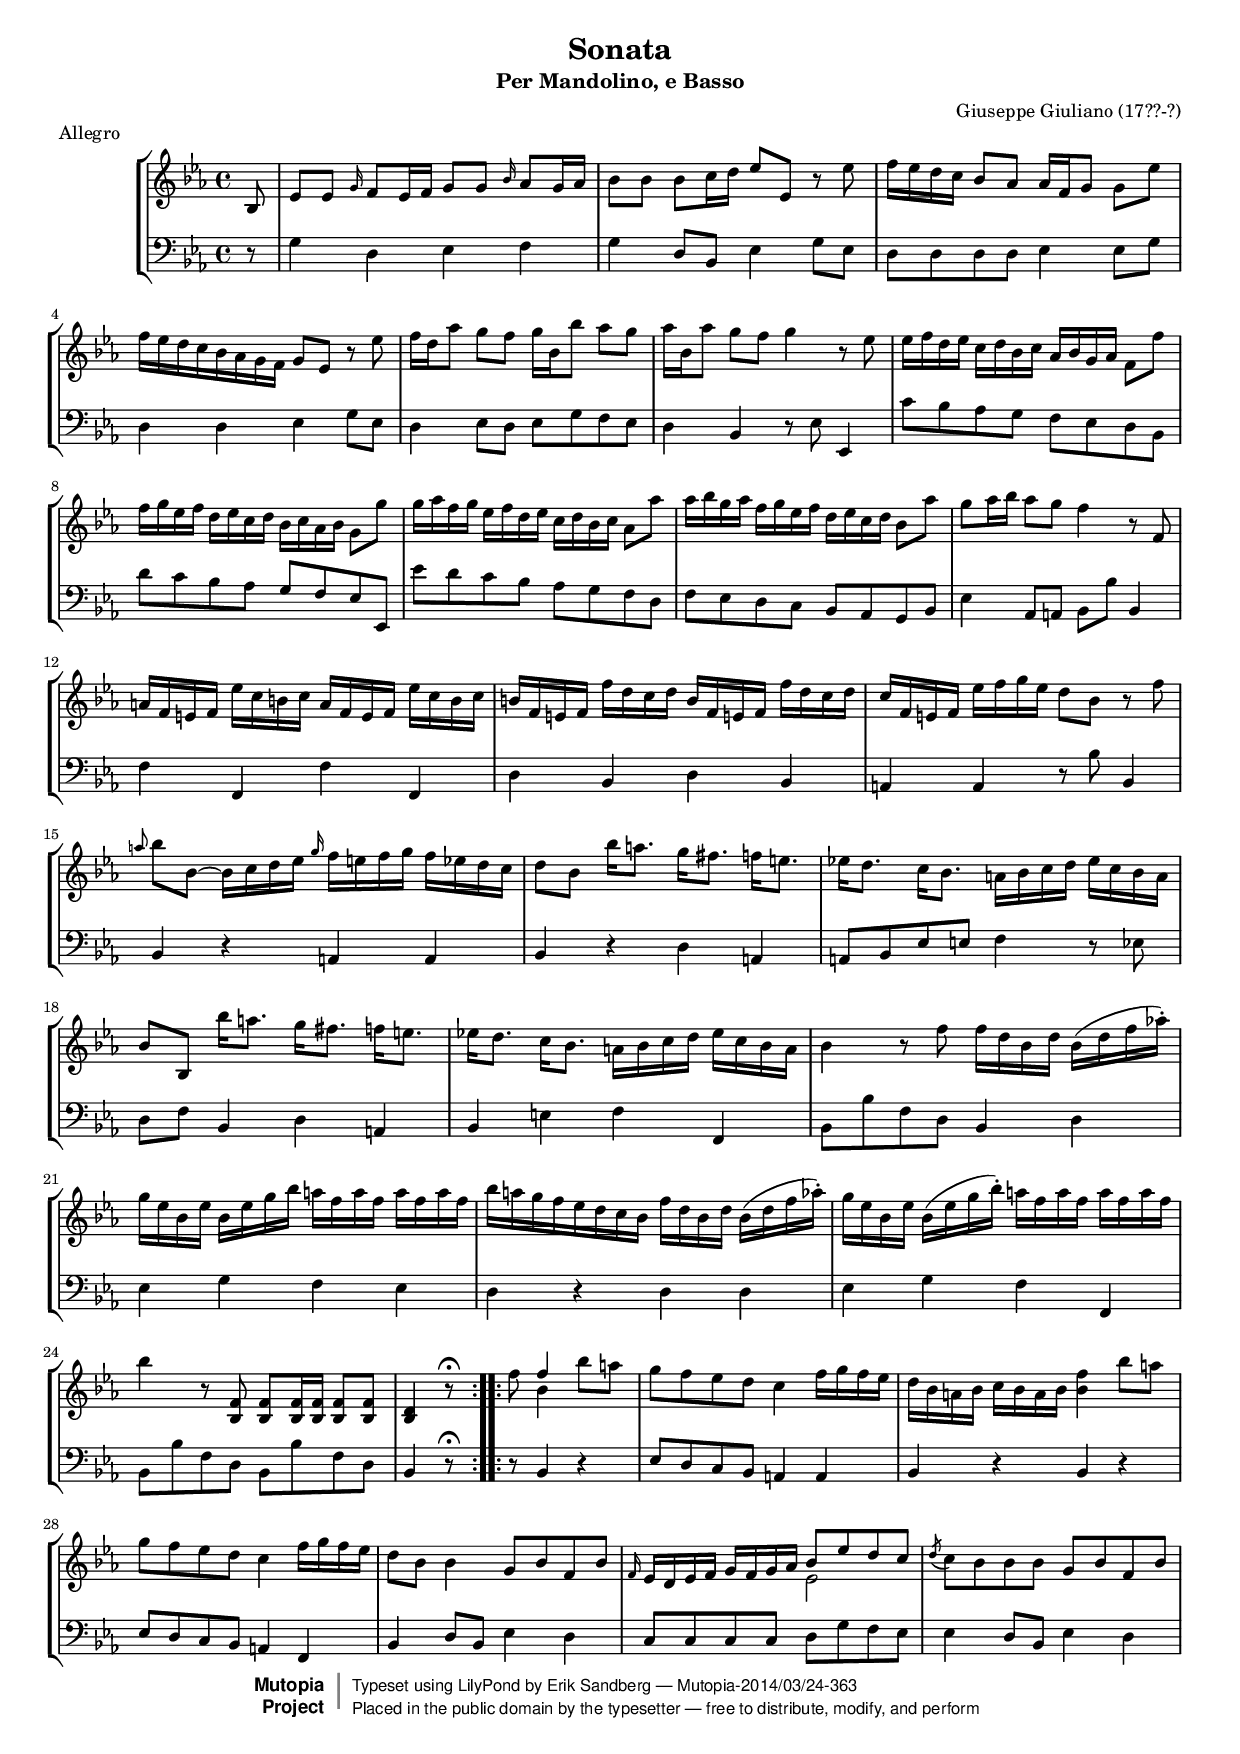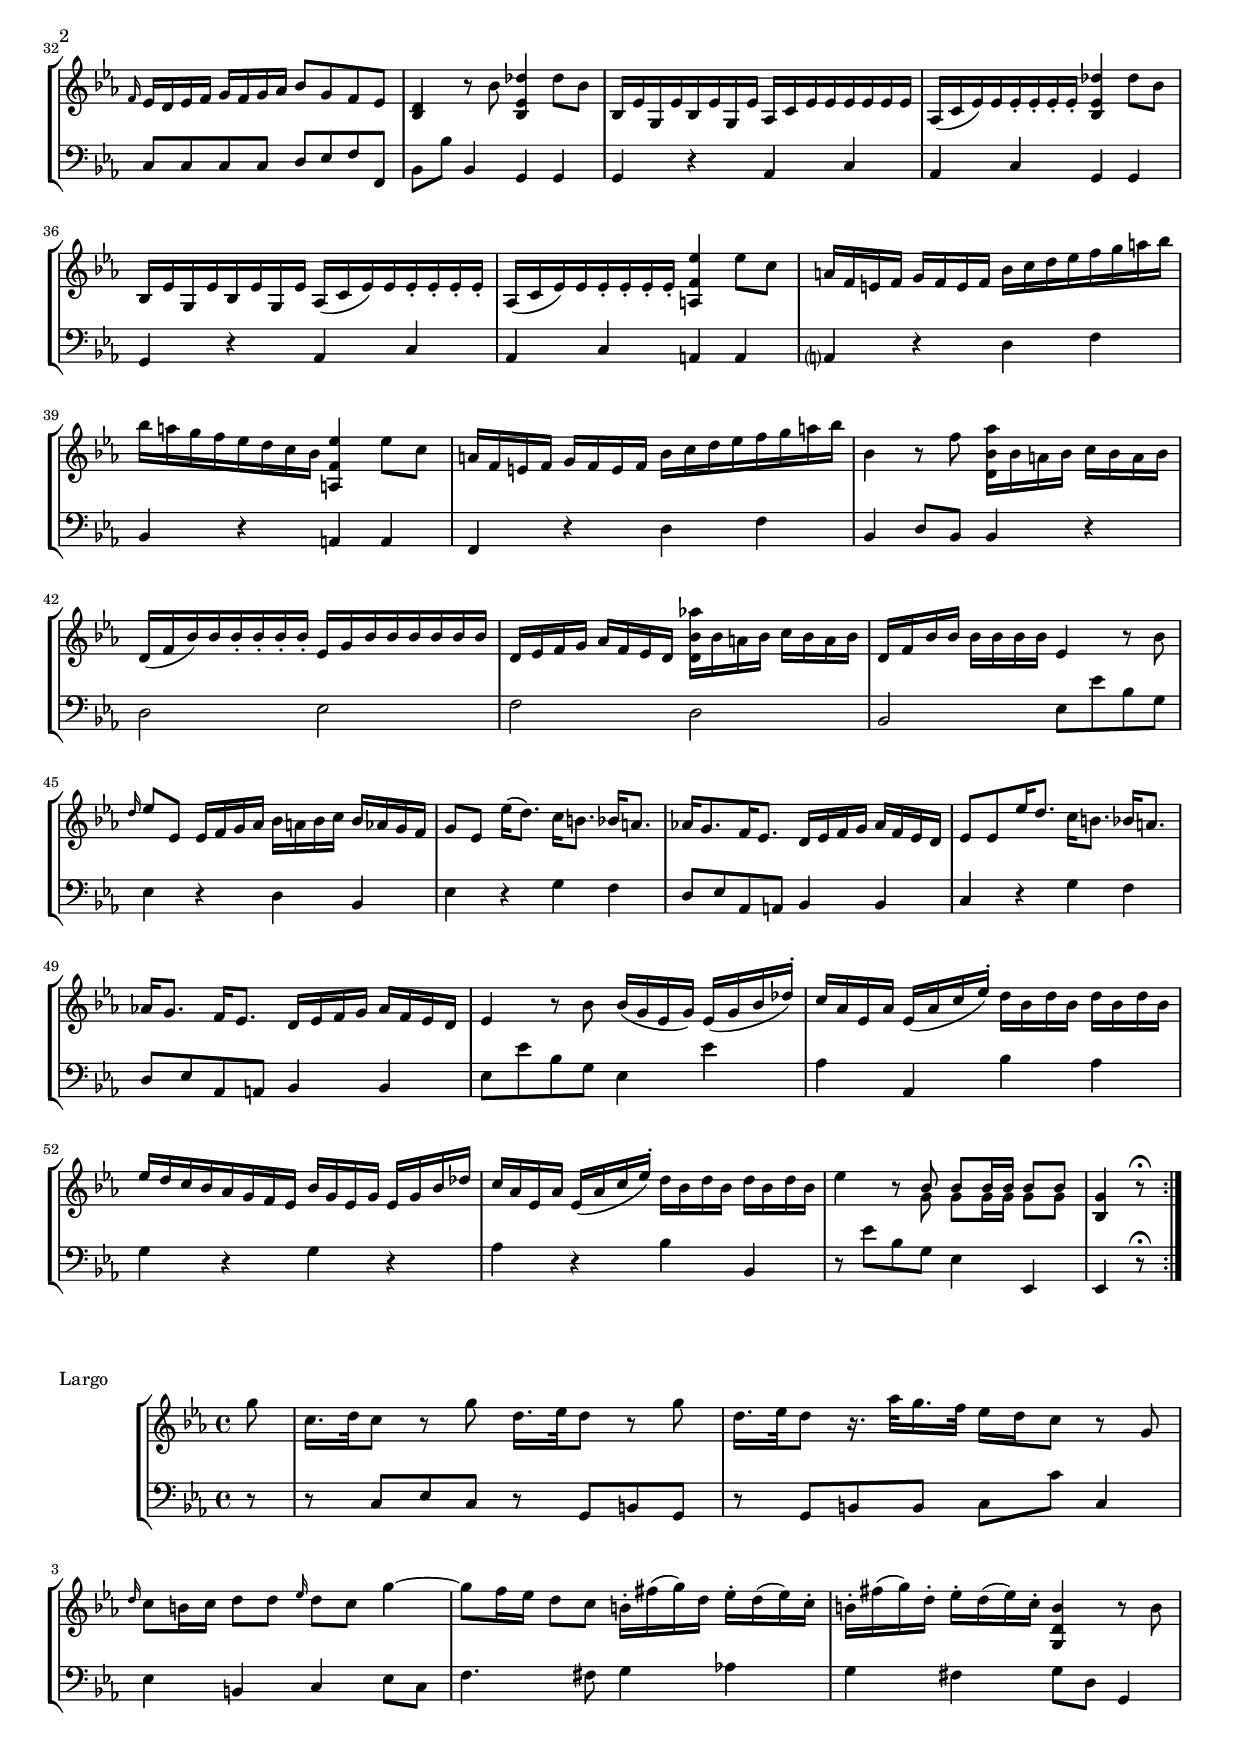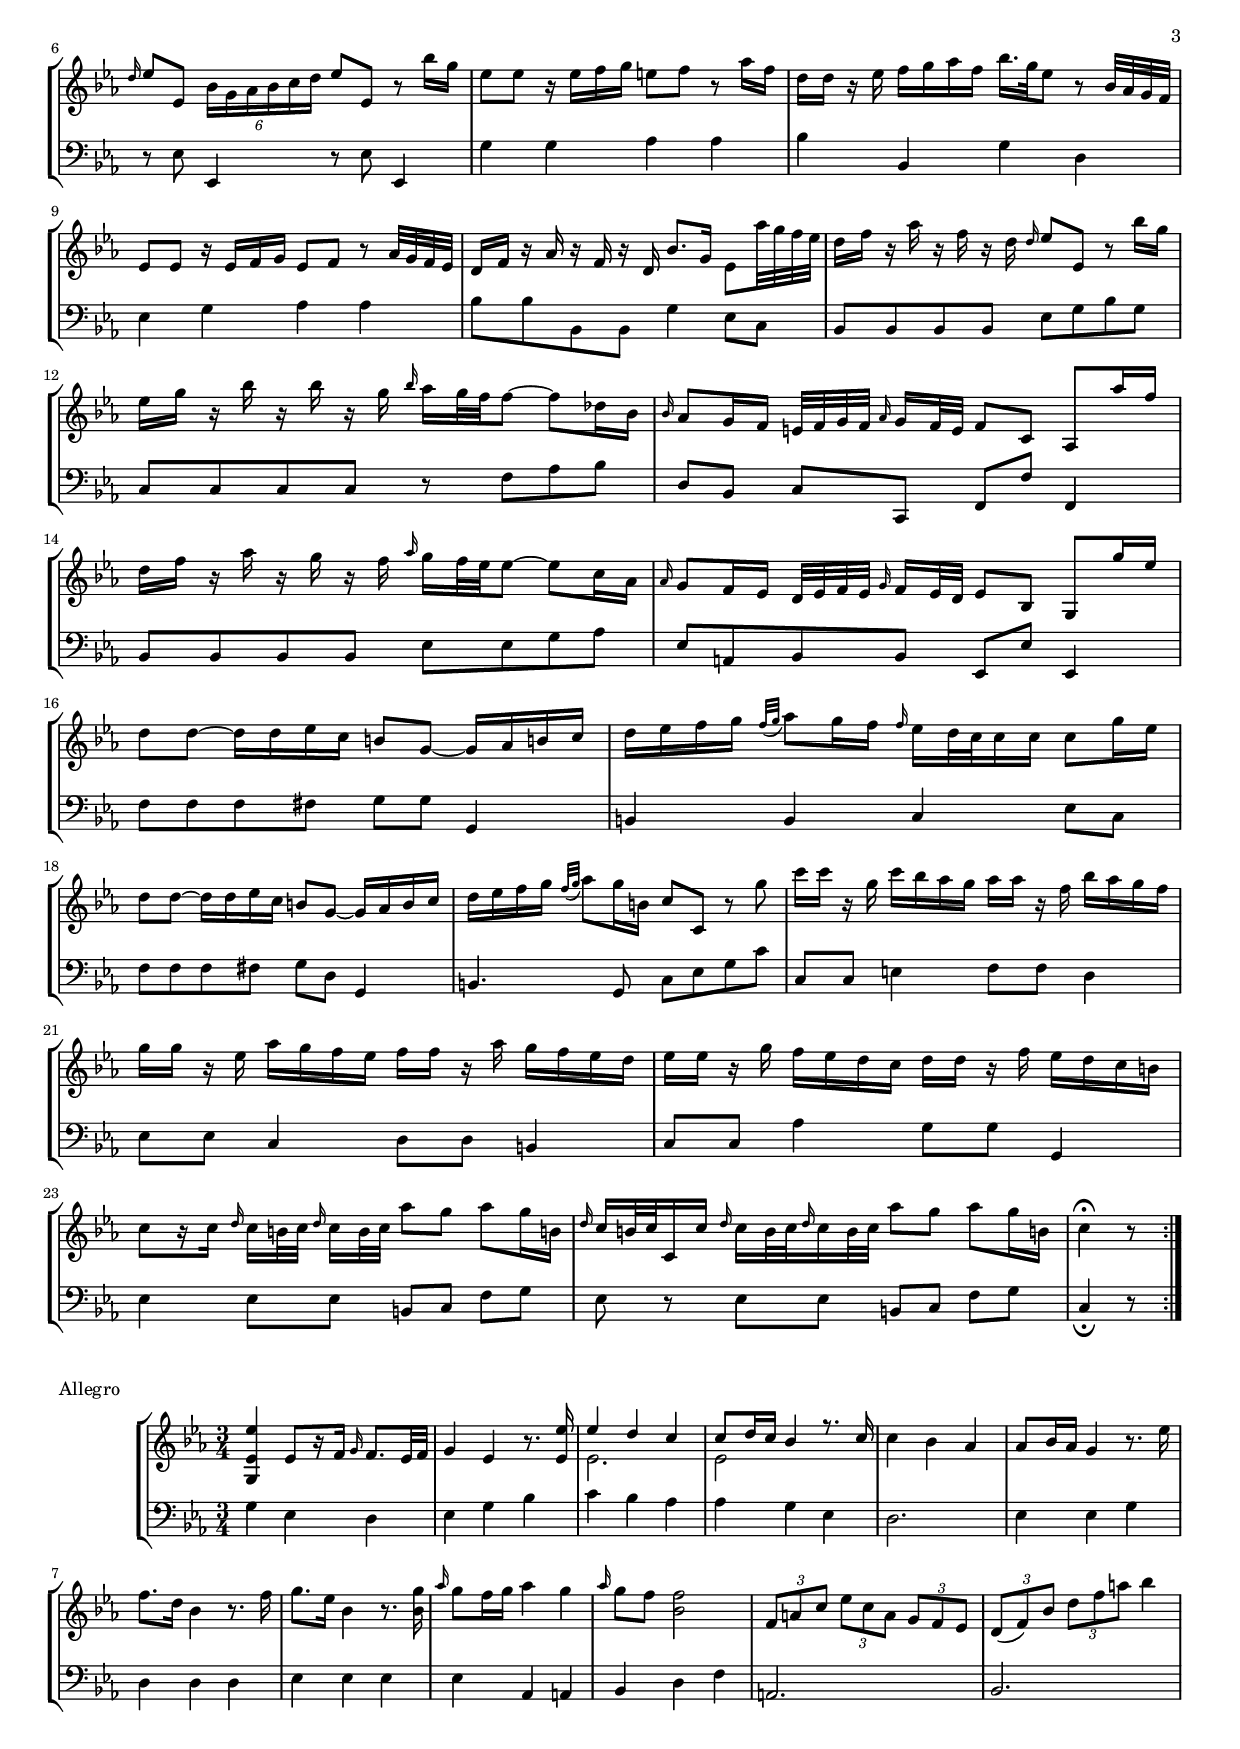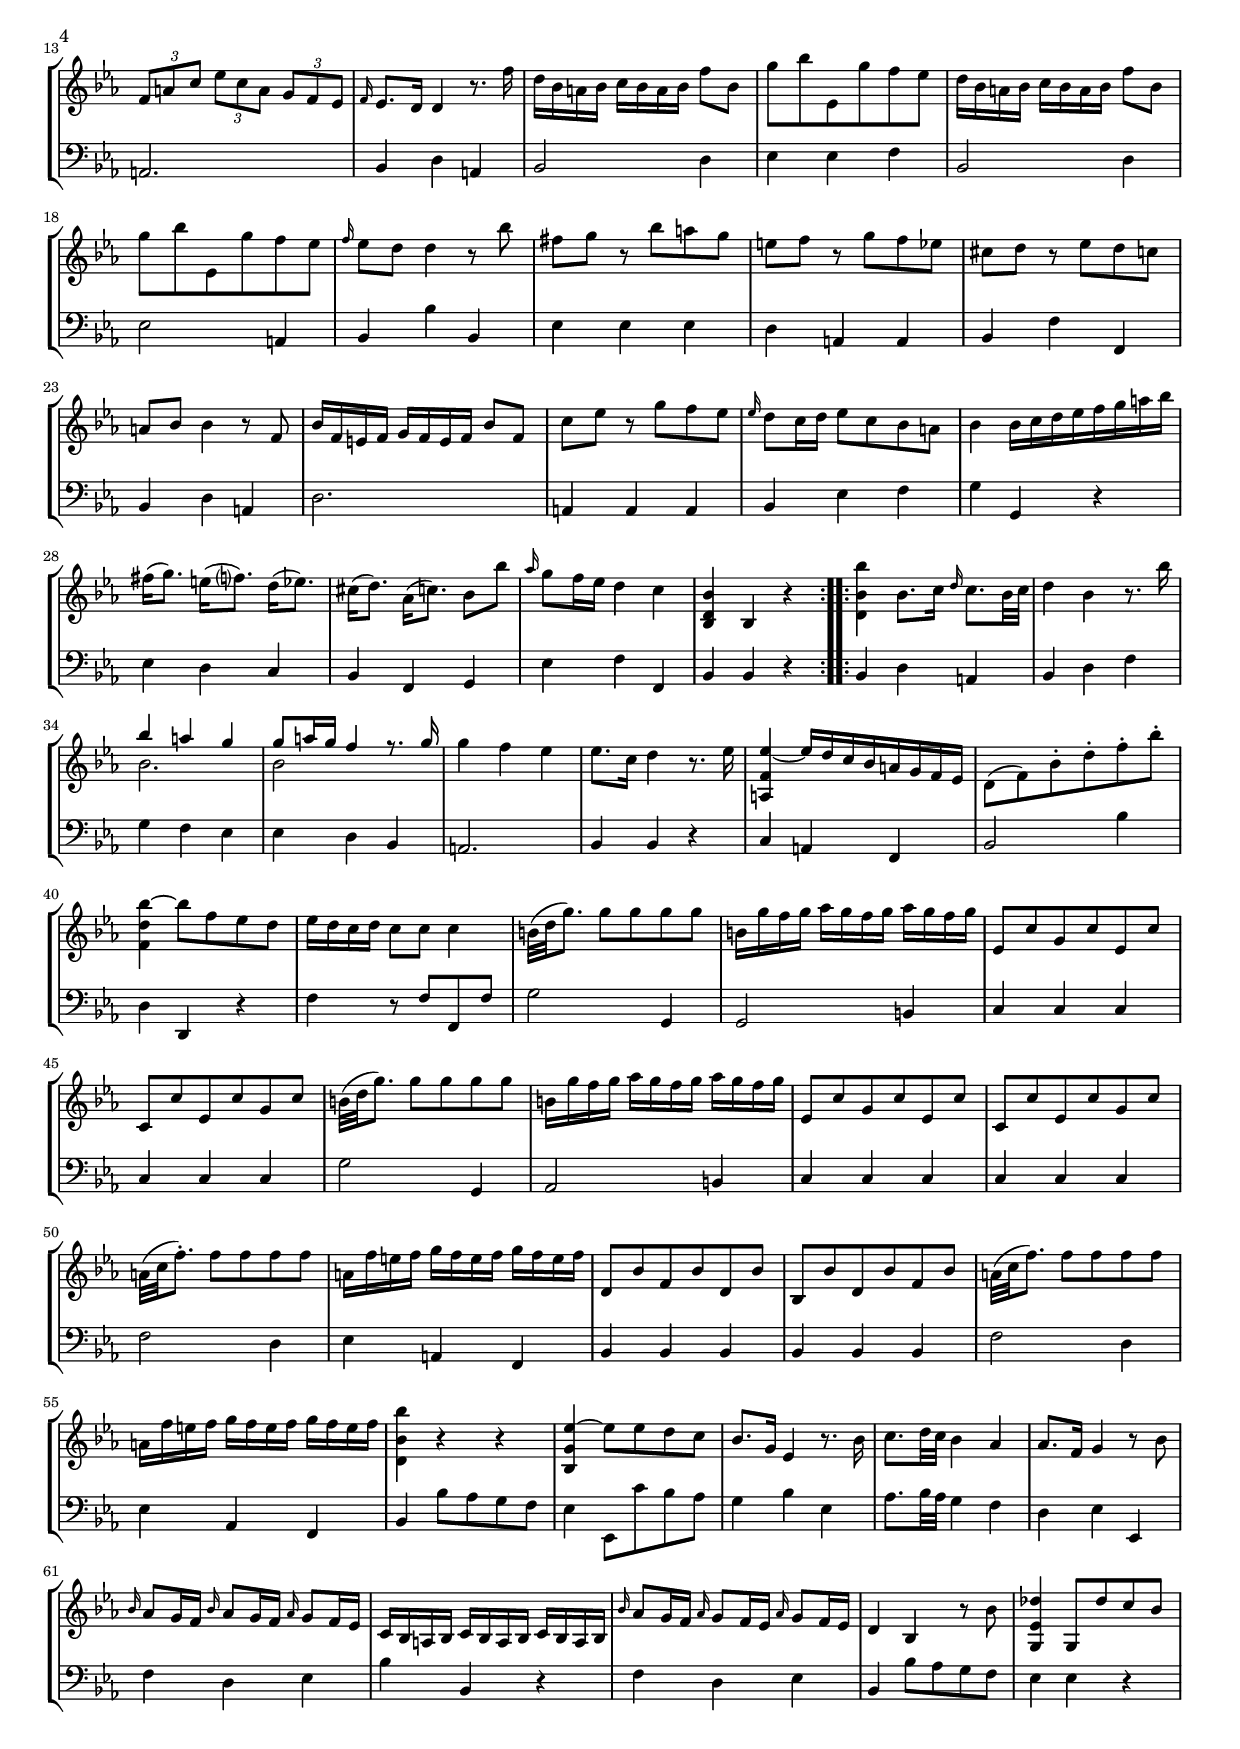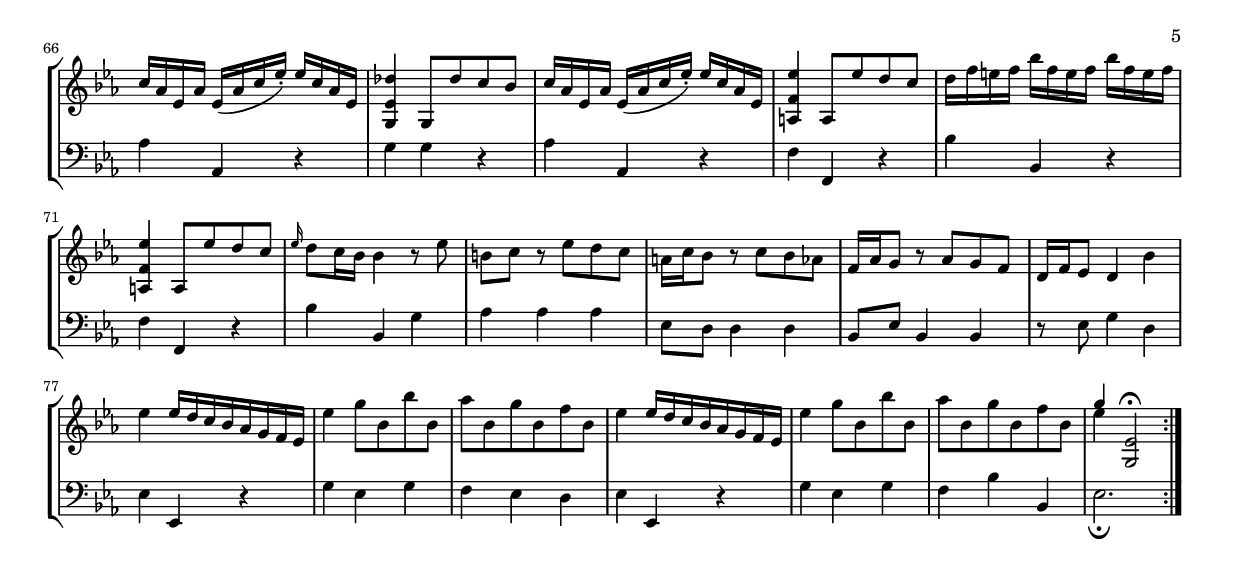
\version "2.18.0"

Instrument = ""
\version "2.18.0"

\header {
  title = "Sonata"
  subtitle = "Per Mandolino, e Basso"
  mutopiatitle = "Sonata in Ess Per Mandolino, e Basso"
  composer = "Giuseppe Giuliano (17??-?)"
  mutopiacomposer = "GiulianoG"
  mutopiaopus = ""
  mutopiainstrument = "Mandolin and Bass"
  date = "18th C."
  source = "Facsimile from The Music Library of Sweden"
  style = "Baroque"
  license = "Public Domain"
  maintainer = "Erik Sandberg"
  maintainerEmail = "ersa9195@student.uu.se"

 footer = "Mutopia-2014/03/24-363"
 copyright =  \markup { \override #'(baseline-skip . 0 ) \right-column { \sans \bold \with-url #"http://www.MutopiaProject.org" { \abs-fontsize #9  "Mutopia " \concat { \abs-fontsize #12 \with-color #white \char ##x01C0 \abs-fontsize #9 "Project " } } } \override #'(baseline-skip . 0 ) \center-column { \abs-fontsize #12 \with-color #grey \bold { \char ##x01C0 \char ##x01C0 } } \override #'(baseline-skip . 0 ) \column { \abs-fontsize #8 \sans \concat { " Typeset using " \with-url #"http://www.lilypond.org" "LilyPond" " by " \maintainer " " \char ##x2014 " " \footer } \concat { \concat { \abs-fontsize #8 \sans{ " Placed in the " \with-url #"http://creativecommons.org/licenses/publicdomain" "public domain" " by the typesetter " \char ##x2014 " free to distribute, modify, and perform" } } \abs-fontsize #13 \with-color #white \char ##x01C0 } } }
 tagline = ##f
}

#(set-global-staff-size 16)

\version "2.18.0"

IMand =  \relative c' {
  \clef "treble"
  \key es\major
  \time 4/4

  \repeat "volta" 2 {
  \partial 8 bes8 |
  %1 page 3
  es es \grace g16 f8 es16 f g8 g \grace bes16 as8 g16 as |
  bes8 bes bes c16 d es8 es, r es' |
  f16 es d c bes8 as as16 f g8 g es' |
    f16[ es d c bes as g f] g8 es r es' |
  %5 
  f16 d as'8 g f g16 bes, bes'8 as g |
  as16 bes, as'8 g f g4 r8 es |
  es16 f d es c d bes c as bes g as f8 f' |
  f16 g es f d es c d bes c as bes g8 g' |
  g16 as f g es f d es c d bes c as8 as' |
  %10
  as16 bes g as f g es f d es c d bes8 as' |
  g as16 bes as8 g f4 r8 f, |
  a16 f e f es' c b c a f e f es' c b c |
  b f e f f' d c d b f e! f f' d c d |
  c f, e f es' f g es d8 bes r f' |
  %15 Note: The a8 grace looks like a c''', but the natural sign indicates it's an a''.
  \grace a8 bes bes, ~ bes16 c d es \grace g f e f g f es d c |
  d8 bes bes'16 a8. g16 fis8. f16 e8. |
  es!16 d8. c16 bes8. a16 bes c d es c bes a |
  bes8 bes, bes''16 a8. g16 fis8. f16 e8. |
  es!16 d8. c16 bes8. a16 bes c d es c bes a |
  %20
  bes4 r8 f' f16 d bes d bes( d f  as!)^. |
  g es bes es bes es g bes a f a f a f a f |
    bes[ a g f es d c bes] f' d bes d bes( d f  as)^. |
  g es bes es bes( es g  bes)^. a f a f a f a f |
  bes4 r8 <<{f,8 f f16 f f8 f} {bes, bes bes16 bes bes8 bes}>> |
  %25
  <d bes>4 r8^\fermata
  }
  \repeat "volta" 2 {
  f'8 <<f4 \\ bes,>> bes'8 a |
  %26
  g8[ f es d] c4 f16 g f es |
  d bes a bes c bes a bes <f' bes,>4 bes8 a |
  g8[ f es d] c4 f16 g f es |
  d8 bes bes4 g8[ bes f bes] |
  %30
  \grace f16 es d es f g f g as <<{bes8[ es d c]} \\ es,2>> |
  \acciaccatura d'8 c[ bes bes bes] g[ bes f bes] |
  \grace f16 es d es f g f g as bes8[ g f es] |
  <d bes>4 r8 bes' <des es, bes>4 des8 bes |
    bes,16[ es g, es' bes es g, es']   as,[ c es es es es es es] |
  %35
    as,[( c  es) es es-. es-. es-. es-.] <des' es, bes>4 des8 bes |
    bes,16[ es g, es' bes es g, es']   as,[( c  es) es es-. es-. es-. es-.] |
    as,[( c  es) es es-. es-. es-. es-.] <es' f, a,>4 es8 c |
  a16 f e f g f e f   bes[ c d es f g a bes] |
    bes[ a g f es d c bes] <es f, a,>4 es8 c |
  %40
  a16 f e f g f e f   bes[ c d es f g a bes] |
  bes,4 r8 f' <as bes, d,>16 bes, a bes c bes a bes |
    d,[( f  bes) bes bes-. bes-. bes-. bes-.]   es,[ g bes bes bes bes bes bes] |
  d, es f g as f es d <as''! bes, d,>16 bes, a bes c bes a bes |
  d, f bes bes bes bes bes bes es,4 r8 bes' |
  %45
  \grace d16
 es8 es, es16 f g as bes a bes c bes as g f |
  g8 es es'16(  d8.) c16 b8. bes16 a8. |
    as!16[ g8. f16 es8.] d16 es f g as f es d |
    es8[ es es'16 d8.] c16 b8. bes16 a8. |
  as!16 g8. f16 es8. d16 es f g as f es d |
  %50
  es4 r8 bes' bes16( g es  g) es( g bes  des)^. |
  c as es as es( as c  es)^. d bes d bes d bes d bes |
  es[ d c bes as g f es] bes' g es g es g bes des |
  c as es as es( as c  es)^. d bes d bes d bes d bes |
  es4 r8 <<{bes bes bes16 bes bes8 bes} \\ {g g g16 g g8 g}>> |
  %55
  <g bes,>4 r8^\fermata
  }
}

\version "2.18.0"

IIMand =  \relative c''' {
  \clef "treble"
  \key c\minor
  \time 4/4

  \repeat "volta" 2 {
  \partial 8 g8 |
  %1 page 5
  c,16. d32 c8 r g' d16. es32 d8 r g |
  d16. es32 d8 r16. as'32 g16. f32 es16 d c8 r g |
  \grace d'16 c8 b16 c d8 d \grace es16 d8 c g'4 ~ |
  g8 f16 es d8 c b16-. fis'( g) d es-. d( es) c-. |
  %5
\octaveCheck b'
  b16-. fis'( g) d-. es-. d( es) c-. <b d, g,>4 r8 b |
  \grace d16 es8 es, \tuplet 6/4 {bes'16 g as bes c d} es8 es, r bes''16 g |
  es8 es r16 es f g e8 f r as16 f |
  d d r es f g as f bes16. g32 es8 r bes32 as g f |
\octaveCheck f'
  es8 es r16 es f g es8 f r as32 g f es |
  %10
  d16 f r as r f r d bes'8. g16 es8 as'32 g f es |
  d16 f r as r f r d \grace d es8 es, r bes''16 g |
  %12 Note: The r16 rests are not visible
  es g r bes r bes r g \grace bes16 as g32 f f8 ~ f des16 bes |
  \grace bes as8 g16 f e32[ f g f] \grace as16 g16[ f32 e] f8 c as as''16 f |
\octaveCheck d''
  d16 f r as r g r f \grace as g f32 es es8 ~ es c16 as |
  %15
  \grace as16 g8 f16 es d32[ es f es] \grace g16 f[ es32 d] es8 bes g g''16 es |
  %16 page 6
\octaveCheck d''
  d8 d ~ d16 d es c b8 g ~ g16 as b! c |
  d es f g \appoggiatura {f32[ g]} as8 g16 f \grace f es d32 c c16 c c8 g'16 es |
  d8 d ~ d16 d es c b8 g ~ g16 as b c |
  d es f g \appoggiatura {f32[ g]} as8 g16 b, c8 c, r g'' |
\octaveCheck c'''
  %20
  c16 c r g c bes as g as as r f bes as g f |
  g g r es as g f es f f r as g f es d |
  es es r g f es d c d d r f es d c b |
  c8[ r16 c] \grace d c[ b32 c] \grace d16 c[ b32 c] as'8 g as g16 b,! |
\octaveCheck b'
  \grace d16 c b32 c c,16 c' \grace d16 c b32 c \grace d16 c b32 c as'8 g as g16 b,! |
  %25
  c4^\fermata r8
  }
}

\version "2.18.0"

IIIMand =  \relative c'' {
  \clef "treble"
  \key es\major
  \time 3/4

  \tupletSpan 4

  \repeat "volta" 2 {
  %1 page 7
  <es es, g,>4 es,8[ r16 f] \grace g f8. es32 f |
  g4 es r8. <es' es,>16 |
  <<{es4 d c | c8 d16 c bes4 r8. c16} \\ {es,2. | es2}>> |
  %5
\octaveCheck es'
  c'4 bes as |
  as8 bes16 as g4 r8. es'16 |
  f8. d16 bes4 r8. f'16 |
  g8. es16 bes4 r8. <g' bes,>16 |
  \grace as g8 f16 g as4 g |
  %10
\octaveCheck g''
  \grace as16 g8 f <f bes,>2 |
  \tuplet 3/2 {f,8 a c es c a g f es | d( f) bes d f a} bes4 |
  \tuplet 3/2 {f,8 a c es c a g f es} |
  \grace f16 es8. d16 d4 r8. f'16 |
  d bes a bes c bes a bes f'8 bes, |
  %16
\octaveCheck bes'
  g'8[ bes es,, g' f es] |
  d16 bes a bes c bes a bes f'8 bes, |
  g'8[ bes es,, g' f es] |
  \grace f16 es8 d d4 r8 bes' |
  fis g r bes[ a g] |
  %21
  e f r g[ f es] |
  cis d r es[ d c] |
  a bes bes4 r8 f |
\octaveCheck f'
  bes16 f e f g f e f bes8 f |
  c' es r g[ f es] |
  %26
  \grace es16 d8 c16 d es8[ c bes a] |
  bes4 bes16[ c d es f g a bes] |
  fis16( g8.) e16( f?8.) d16( es8.) |
  cis16( d8.) as16( c8.) bes8 bes' |
  \grace as16 g8 f16 es d4 c |
  <bes d, bes> bes, r
  }
  \repeat "volta" 2 {
  %32
  \octaveCheck bes
  <bes'' bes, d,>4 bes,8. c16 \grace d c8. bes32 c |
  d4 bes r8. bes'16 |
  <<{bes4 a g | g8 a16 g f4 r8. g16} \\ {bes,2. bes2}>> |
  %36
\octaveCheck bes'
  g'4 f es es8. c16 d4 r8. es16 |
  <es f, a,>4 ~ es16[ d c bes a g f es] |
  d8[( f) bes-. d-. f-. bes-.] |
  <bes d, f,>4 ~ bes8[ f es d] |
  es16 d c d c8 c c4 |
  %42
\octaveCheck c''
  b32( d g8.) g8[ g g g] |
  b,16 g' f g as g f g as g f g |
  %44 page 8
\octaveCheck g''
  es,8[ c' g c es, c'] |
  c,[ c' es, c' g c] |
  b32( d g8.) g8[ g g g] |
  %47
\octaveCheck g''
  b,16 g' f g as g f g as g f g |
  es,8[ c' g c es, c'] |
  c,[ c' es, c' g c] |
  a32( c f8.)-. f8[ f f f] |
  a,16 f' e f g f e f g f e f |
  %51
  d,8[ bes' f bes d, bes'] |
  bes,[ bes' d, bes' f bes] |
  a32( c f8.) f8[ f f f] |
  a,16 f' e f g f e f g f e f |
\octaveCheck f''
  <bes bes, d,>4 r r |
  %56  
  <es, g, bes,> ~ es8[ es d c] |
  bes8. g16 es4 r8. bes'16 |
  c8. d32 c bes4 as |
  as8. f16 g4 r8 bes |
  %60
  \grace bes16 as8 g16 f \grace bes as8 g16 f \grace as g8 f16 es |
  c bes a bes c bes a bes c bes a bes |
  \grace bes'16 as8 g16 f \grace as g8 f16 es \grace as g8 f16 es |
\octaveCheck es'
  d4 bes r8 bes' |
  <des es, g,>4 g,,8[ des'' c bes] |
  %65
  c16 as es as es( as c es)-. es c as es |
  <des' es, g,>4 g,,8[ des'' c bes] |
  c16 as es as es( as c es)-. es c as es |
  <es' f, a,>4 a,,8[ es'' d c] |
  d16 f e f bes f e f bes f e f |
  <es f, a,>4 a,,8[ es'' d c] |
  %71
\octaveCheck c''
  \grace es16 d8 c16 bes bes4 r8 es |
  b c r es[ d c] |
  a16 c bes8 r c[ bes as] |
  f16 as g8 r as[ g f] |
  %75
  d16 f es8 d4 bes' |
  es4 es16[ d c bes as g f es] |
  es'4 g8[ bes, bes' bes,] |
  as'[ bes, g' bes, f' bes,] |
  es4 es16[ d c bes as g f es] |
  %80
  es'4 g8[ bes, bes' bes,] |
  as'[ bes, g' bes, f' bes,] |
\octaveCheck bes'
  <<g'4 \\ es>> <es, g,>2^\fermata
  }
}

\version "2.18.0"

IBasso =  \relative c' {
  \clef "bass"
  \key es\major
  \time 4/4

  \repeat "volta" 2 {
  \partial 8 r8 |
  %1 page 3
  g4 d es f | g d8 bes es4 g8 es | d d d d es4 es8 g | d4 d es g8 es |
  %5
  d4 es8 d es g f es | d4 bes r8 es es,4 | c''8 bes as g f es d bes |
  d' c bes as g f es es, | es'' d c bes as g f d | f es d c bes as g bes |
  %11
  es4 as,8 a bes bes' bes,4 | f' f, f' f, | d' bes d bes | a a r8 bes' bes,4 |
  bes r a a | bes r d a | a8 bes es e f4 r8 es | d f bes,4 d a |
  %19
  bes e f f, | bes8 bes' f d bes4 d | es g f es |
  d r d d | es g f f, | bes8 bes' f d bes bes' f d |
  %25
  bes4 r8^\fermata
  }

  \repeat "volta" 2 {
  r8 bes4 r | es8 d c bes a4 a | bes r bes r | es8 d c bes a4 f |
  bes d8 bes es4 d | c8 c c c d g f es | es4 d8 bes es4 d |
  %32
  c8 c c c d es f f, | bes bes' bes,4 g g | g r as c | as c g g | g r as c |
  as c a a | a? r d f | bes, r a a | f r d' f | bes, d8 bes bes4 r |
  %42
  d2 es | f d | bes es8 es' bes g | es4 r d bes | es r g f |
  d8 es as, a bes4 bes | c r g' f | d8 es as, a bes4 bes |
  %50
  es8 es' bes g es4 es' | as, as, bes' as | g r g r | as r bes bes, |
  %54
  r8 es' bes g es4 es, | es r8^\fermata
  }
}

\version "2.18.0"

IIBasso =  \relative c {
  \clef "bass"
  \key c\minor
  \time 4/4

  \repeat "volta" 2 {
  \partial 8 r8 |
  %1 page 5
  r c es c r g b g |
  r g b b c c' c,4 |
  es b c es8 c |
  f4. fis8 g4 as! |
  %5
  g fis g8 d g,4 |
  r8 es' es,4 r8 es' es,4 |
  g' g as as |
  bes bes, g' d |
  es g as as |
  %10
\octaveCheck as
  bes8 bes bes, bes g'4 es8 c |
  bes bes bes bes es g bes g |
  c, c c c r f as bes |
  d,[ bes] c[ c,] f[ f'] f,4 |
  bes8 bes bes bes es es g as |
  es a, bes bes es, es' es,4 |
  %16 page 6
  \octaveCheck es,
  f'8 f f fis g g g,4 |
  b b c es8 c |
  f f f fis g d g,4 |
  b4. g8 c es g c |
  %20
  c, c e4 f8 f d4 |
  es8 es c4 d8 d b4 |
  c8 c as'4 g8 g g,4 |
  es' es8 es b8[ c] f[ g] |
  es r es es b[ c] f[ g] |
  %25
  \octaveCheck g
  c,4_\fermata r8
  }
}

\version "2.18.0"

IIIBasso =  \relative c' {
  \clef "bass"
  \key es\major
  \time 3/4

  \repeat "volta" 2 {
  %1 page 7
  g4 es d | es g bes | c bes as | as g es | d2. |
  %6
  es4 es g | d d d | es es es | es as, a | bes d f | a,2. |
  %12
  bes | a | bes4 d a | bes2 d4 | es es f | bes,2 d4 |
  %18
  es2 a,4 | bes4 bes' bes, | es es es | d a a | bes f' f, | 
  %23
  bes d a | d2. | a4 a a | bes es f | g g, r | es' d c | bes f g |
  %30
  es' f f, | bes bes r
  }
  \repeat "volta" 2 {
  %32
\octaveCheck bes,
  bes d a | bes d f | g f es | es d bes | a2. | bes4 bes r | c a f |
  %39
  bes2 bes'4 | d, d, r | f' r8 f[ f, f'] | g2 g,4 | g2 b4 |
  %44
\octaveCheck b,
  c4 c c | c c c | g'2 g,4 | as2 b4 | c c c | c c c | f2 d4 |
  %51
  es a, f | bes bes bes | bes bes bes | f'2 d4 | es as, f |
  %56
  bes bes'8 as g f | es4 es,8 c'' bes as | g4 bes es, | as8. bes32 as g4 f |
  %60
  d4 es es, | f' d es | bes' bes, r | f' d es | bes bes'8 as g f |
  %65
\octaveCheck es
  es4 es r | as as, r | g' g r | as as, r | f' f, r | bes' bes, r |
  %71
  f' f, r | bes' bes, g' | as as as | es8 d d4 d | bes8 es bes4 bes |
  %76
  r8 es g4 d | es es, r | g' es g | f es d | es es, r | g' es g | f bes bes, |
  %83
\octaveCheck es
  es2._\fermata
  }
}


\score {
  \context StaffGroup <<
    \context Staff = Mand \IMand
    \context Staff = Basso \IBasso
  >>
  \header {piece = "Allegro"}
  \layout {\context{\Score \override BarNumber.extra-offset = #'(0 . 1)} \context {\Staff \override VerticalAxisGroup.minimum-Y-extent = #'(-4 . 4) }}
  
  \midi {
    \tempo 4 = 80
    }


}
%}
\score {
  \context StaffGroup <<
    \context Staff = Mand \IIMand
    \context Staff = Basso \IIBasso
  >>
  \header {piece = "Largo"}
  \layout {\context{\Score \override BarNumber.extra-offset = #'(0 . 1)} \context {\Staff \override VerticalAxisGroup.minimum-Y-extent = #'(-4 . 4) }}
  
  \midi {
    \tempo 4 = 60
    }


}

\score {
  \context StaffGroup <<
    \context Staff = Mand \IIIMand
    \context Staff = Basso \IIIBasso
  >>
  \header {piece = "Allegro"}
  \layout {\context{\Score \override BarNumber.extra-offset = #'(0 . 1)} \context {\Staff \override VerticalAxisGroup.minimum-Y-extent = #'(-4 . 4) }}
  
  \midi {
    \tempo 4 = 120
    }


}
